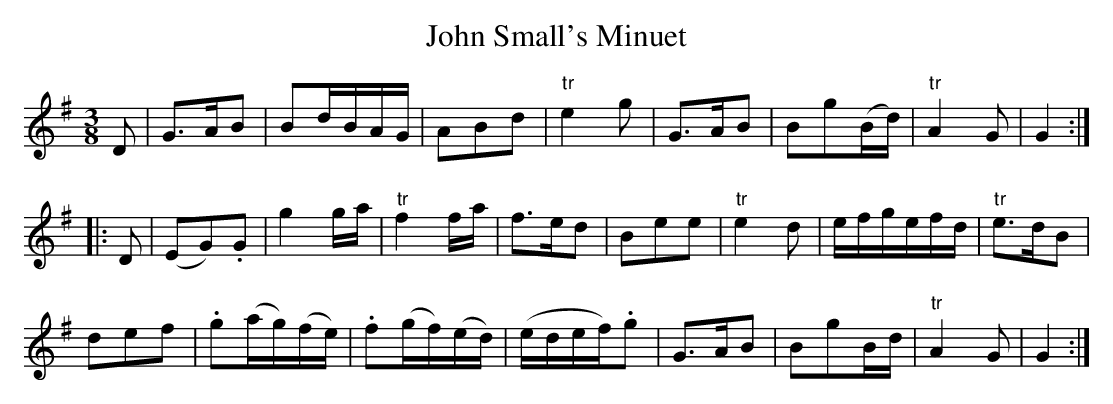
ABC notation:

X:1
T:John Small's Minuet
M:3/8
L:1/16
K:G
D2|\
G3AB2| B2dBAG| A2B2d2| "tr"e4 g2| G3AB2| B2g2(Bd)| "tr"A4 G2| G4::
D2|\
(E2G2).G2| g4 ga| "tr"f4 fa| f3ed2| \
B2e2e2| "tr"e4d2| efgefd| "tr"e3dB2|
d2e2f2| .g2(ag)(fe)| .f2(gf)(ed)| (edef).g2|\
G3AB2| B2g2Bd| "tr"A4 G2| G4:|
